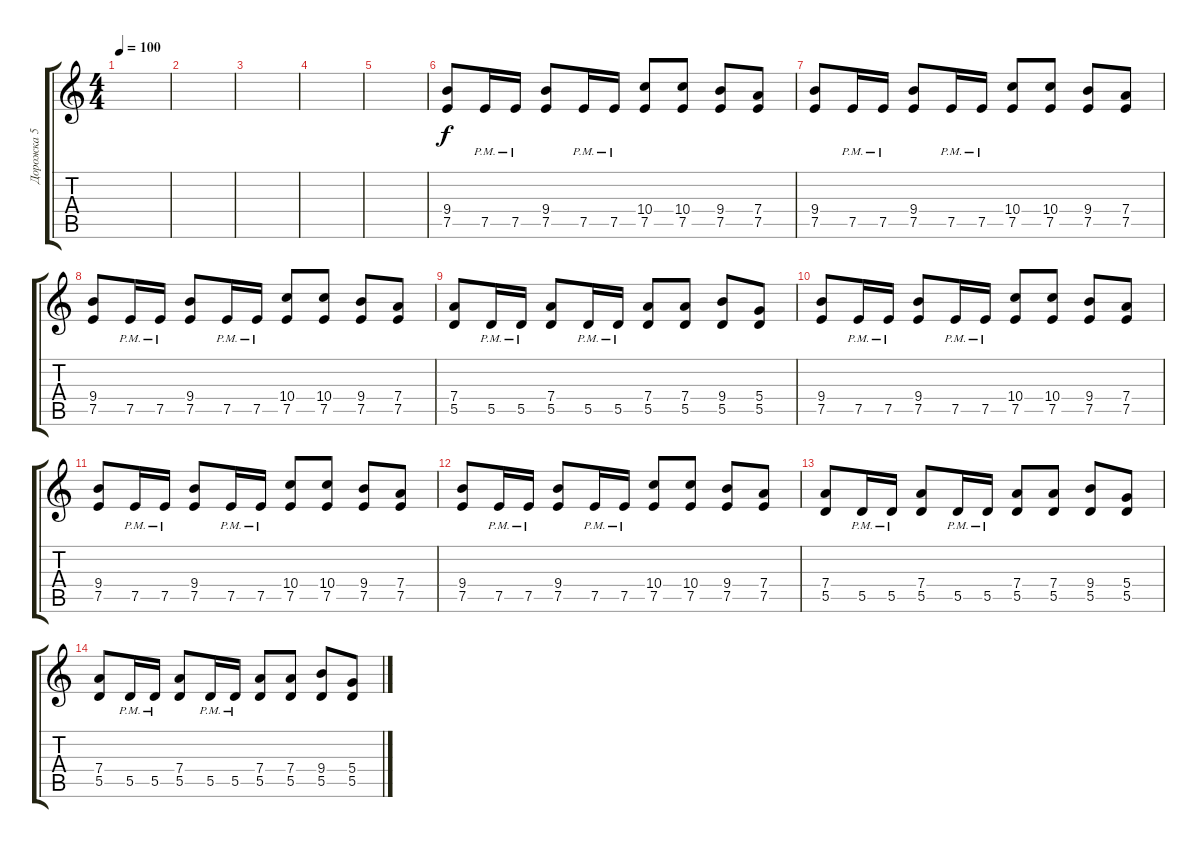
\track ("Дорожка 5" "Дорожка 5") {instrument distortionguitar}
\staff {score tabs}
\tuning (E4 B3 G3 D3 A2 E2) {hide}
\ts (4 4)
\tempo 100
\clef g2
\ks c
|
|
|
|
|
(9.4 7.5).8{volume 13} 7.5{pm}.16 7.5{pm}.16 (9.4 7.5).8 7.5{pm}.16 7.5{pm}.16 (10.4 7.5).8 (10.4 7.5).8 (9.4 7.5).8 (7.4 7.5).8 |
(9.4 7.5).8 7.5{pm}.16 7.5{pm}.16 (9.4 7.5).8 7.5{pm}.16 7.5{pm}.16 (10.4 7.5).8 (10.4 7.5).8 (9.4 7.5).8 (7.4 7.5).8 |
(9.4 7.5).8 7.5{pm}.16 7.5{pm}.16 (9.4 7.5).8 7.5{pm}.16 7.5{pm}.16 (10.4 7.5).8 (10.4 7.5).8 (9.4 7.5).8 (7.4 7.5).8 |
(7.4 5.5).8 5.5{pm}.16 5.5{pm}.16 (7.4 5.5).8 5.5{pm}.16 5.5{pm}.16 (7.4 5.5).8 (7.4 5.5).8 (9.4 5.5).8 (5.4 5.5).8 |
(9.4 7.5).8{volume 12} 7.5{pm}.16 7.5{pm}.16 (9.4 7.5).8 7.5{pm}.16 7.5{pm}.16 (10.4 7.5).8 (10.4 7.5).8 (9.4 7.5).8 (7.4 7.5).8 |
(9.4 7.5).8{volume 10} 7.5{pm}.16 7.5{pm}.16 (9.4 7.5).8 7.5{pm}.16 7.5{pm}.16 (10.4 7.5).8 (10.4 7.5).8 (9.4 7.5).8 (7.4 7.5).8 |
(9.4 7.5).8{volume 9} 7.5{pm}.16 7.5{pm}.16 (9.4 7.5).8 7.5{pm}.16 7.5{pm}.16 (10.4 7.5).8 (10.4 7.5).8 (9.4 7.5).8 (7.4 7.5).8 |
(7.4 5.5).8{volume 6} 5.5{pm}.16 5.5{pm}.16 (7.4 5.5).8 5.5{pm}.16 5.5{pm}.16 (7.4 5.5).8{volume 3} (7.4 5.5).8 (9.4 5.5).8 (5.4 5.5).8 |
(7.4 5.5).8{volume 3} 5.5{pm}.16 5.5{pm}.16 (7.4 5.5).8 5.5{pm}.16 5.5{pm}.16 (7.4 5.5).8 (7.4 5.5).8 (9.4 5.5).8 (5.4 5.5).8
